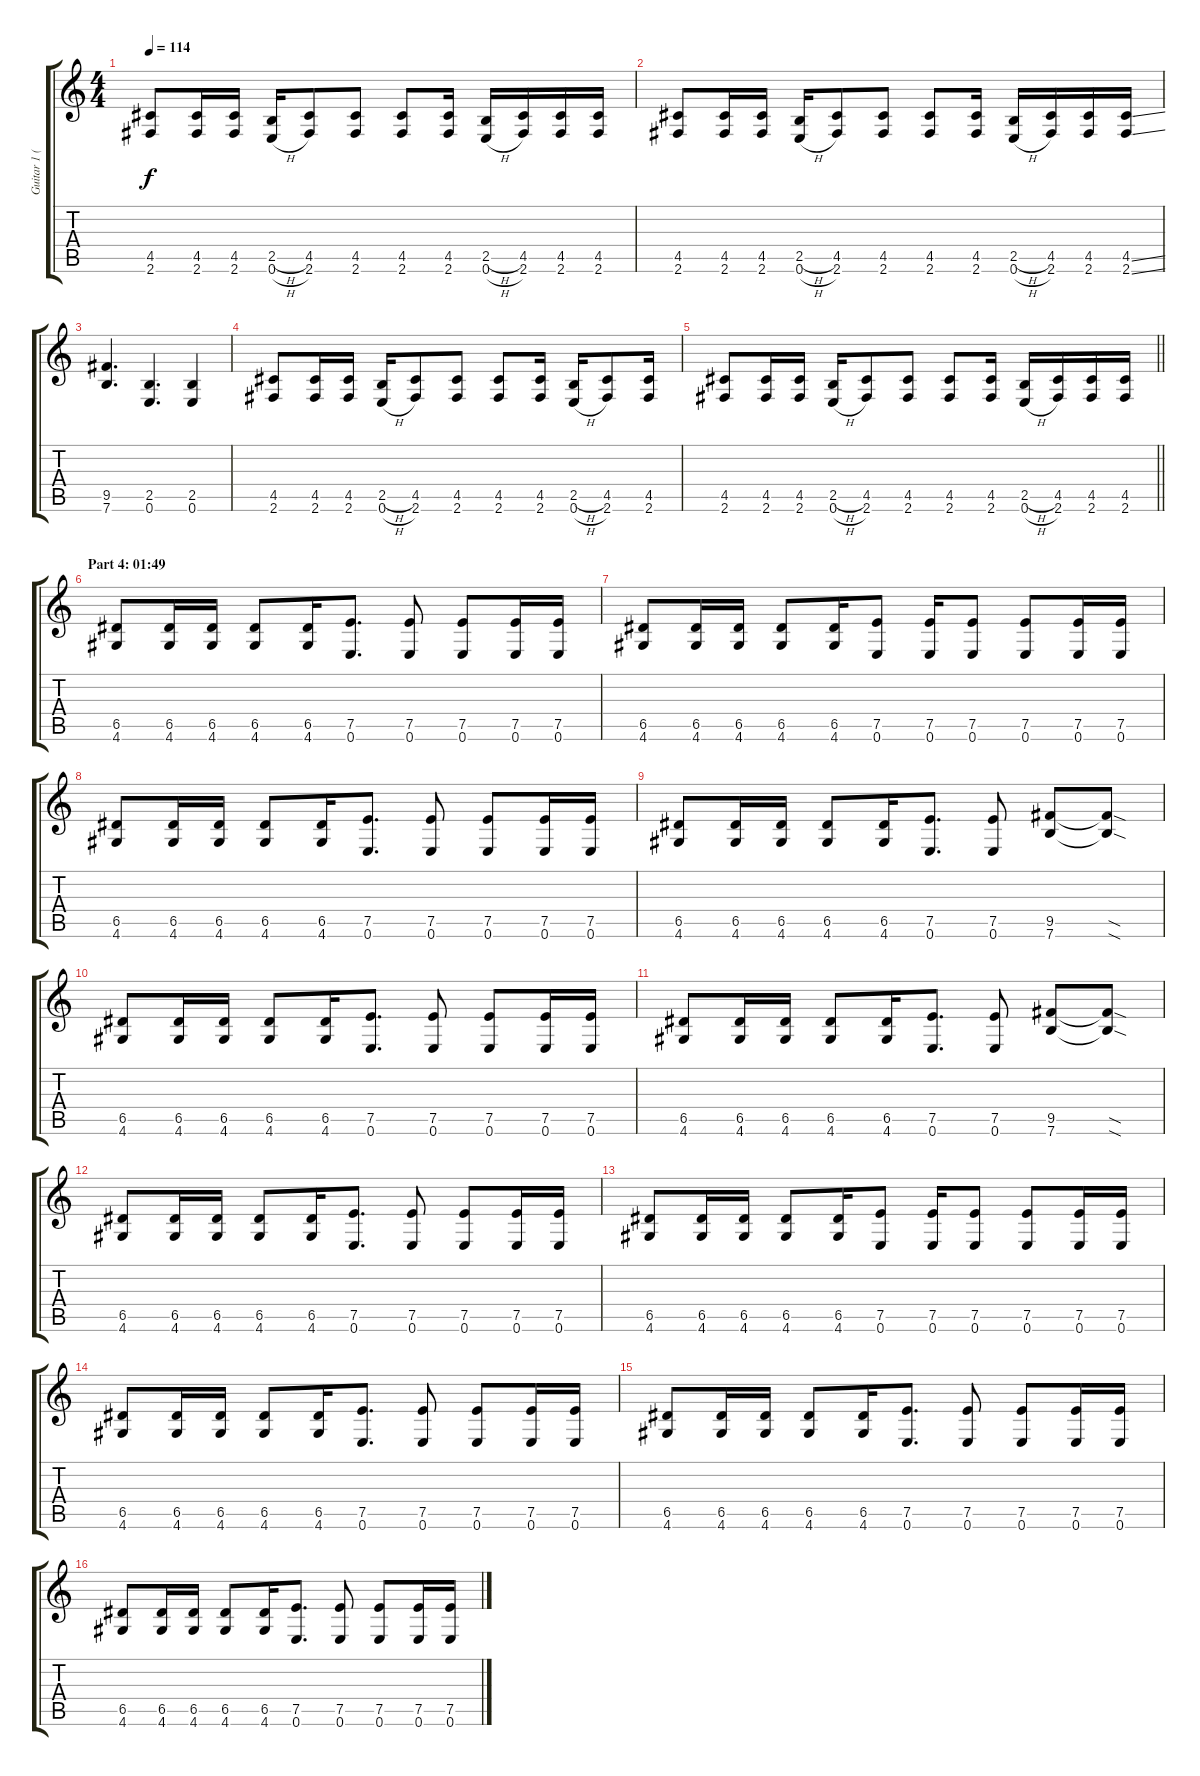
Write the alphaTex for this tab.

\track ("Guitar 1 (Distortion)" "Guitar 1 (") {instrument distortionguitar}
\staff {score tabs}
\tuning (E4 B3 G3 D3 A2 E2) {hide}
\ts (4 4)
\tempo 114
\clef g2
\ks c
(4.5 2.6).8{dy f} (4.5 2.6).16 (4.5 2.6).16 (2.5{h} 0.6{h}).16 (4.5 2.6).8 (4.5 2.6).8 (4.5 2.6).8 (4.5 2.6).16 (2.5{h} 0.6{h}).16 (4.5 2.6).16 (4.5 2.6).16 (4.5 2.6).16 |
(4.5 2.6).8 (4.5 2.6).16 (4.5 2.6).16 (2.5{h} 0.6{h}).16 (4.5 2.6).8 (4.5 2.6).8 (4.5 2.6).8 (4.5 2.6).16 (2.5{h} 0.6{h}).16 (4.5 2.6).16 (4.5 2.6).16 (4.5{ss} 2.6{ss}).16 |
(9.5 7.6).4{d} (2.5 0.6).4{d} (2.5 0.6).4 |
(4.5 2.6).8 (4.5 2.6).16 (4.5 2.6).16 (2.5{h} 0.6{h}).16 (4.5 2.6).8 (4.5 2.6).8 (4.5 2.6).8 (4.5 2.6).16 (2.5{h} 0.6{h}).16 (4.5 2.6).8 (4.5 2.6).16 |
\barLineRight lightlight
(4.5 2.6).8 (4.5 2.6).16 (4.5 2.6).16 (2.5{h} 0.6{h}).16 (4.5 2.6).8 (4.5 2.6).8 (4.5 2.6).8 (4.5 2.6).16 (2.5{h} 0.6{h}).16 (4.5 2.6).16 (4.5 2.6).16 (4.5 2.6).16 |
\section ("" "Part 4: 01:49")
(6.5 4.6).8 (6.5 4.6).16 (6.5 4.6).16 (6.5 4.6).8 (6.5 4.6).16 (7.5 0.6).8{d} (7.5 0.6).8 (7.5 0.6).8 (7.5 0.6).16 (7.5 0.6).16 |
(6.5 4.6).8 (6.5 4.6).16 (6.5 4.6).16 (6.5 4.6).8 (6.5 4.6).16 (7.5 0.6).8 (7.5 0.6).16 (7.5 0.6).8 (7.5 0.6).8 (7.5 0.6).16 (7.5 0.6).16 |
(6.5 4.6).8 (6.5 4.6).16 (6.5 4.6).16 (6.5 4.6).8 (6.5 4.6).16 (7.5 0.6).8{d} (7.5 0.6).8 (7.5 0.6).8 (7.5 0.6).16 (7.5 0.6).16 |
(6.5 4.6).8 (6.5 4.6).16 (6.5 4.6).16 (6.5 4.6).8 (6.5 4.6).16 (7.5 0.6).8{d} (7.5 0.6).8 (9.5 7.6).8 (9.5{sod t} 7.6{sod t}).8 |
(6.5 4.6).8 (6.5 4.6).16 (6.5 4.6).16 (6.5 4.6).8 (6.5 4.6).16 (7.5 0.6).8{d} (7.5 0.6).8 (7.5 0.6).8 (7.5 0.6).16 (7.5 0.6).16 |
(6.5 4.6).8 (6.5 4.6).16 (6.5 4.6).16 (6.5 4.6).8 (6.5 4.6).16 (7.5 0.6).8{d} (7.5 0.6).8 (9.5 7.6).8 (9.5{sod t} 7.6{sod t}).8 |
(6.5 4.6).8 (6.5 4.6).16 (6.5 4.6).16 (6.5 4.6).8 (6.5 4.6).16 (7.5 0.6).8{d} (7.5 0.6).8 (7.5 0.6).8 (7.5 0.6).16 (7.5 0.6).16 |
(6.5 4.6).8 (6.5 4.6).16 (6.5 4.6).16 (6.5 4.6).8 (6.5 4.6).16 (7.5 0.6).8 (7.5 0.6).16 (7.5 0.6).8 (7.5 0.6).8 (7.5 0.6).16 (7.5 0.6).16 |
(6.5 4.6).8 (6.5 4.6).16 (6.5 4.6).16 (6.5 4.6).8 (6.5 4.6).16 (7.5 0.6).8{d} (7.5 0.6).8 (7.5 0.6).8 (7.5 0.6).16 (7.5 0.6).16 |
(6.5 4.6).8 (6.5 4.6).16 (6.5 4.6).16 (6.5 4.6).8 (6.5 4.6).16 (7.5 0.6).8{d} (7.5 0.6).8 (7.5 0.6).8 (7.5 0.6).16 (7.5 0.6).16 |
(6.5 4.6).8 (6.5 4.6).16 (6.5 4.6).16 (6.5 4.6).8 (6.5 4.6).16 (7.5 0.6).8{d} (7.5 0.6).8 (7.5 0.6).8 (7.5 0.6).16 (7.5 0.6).16
